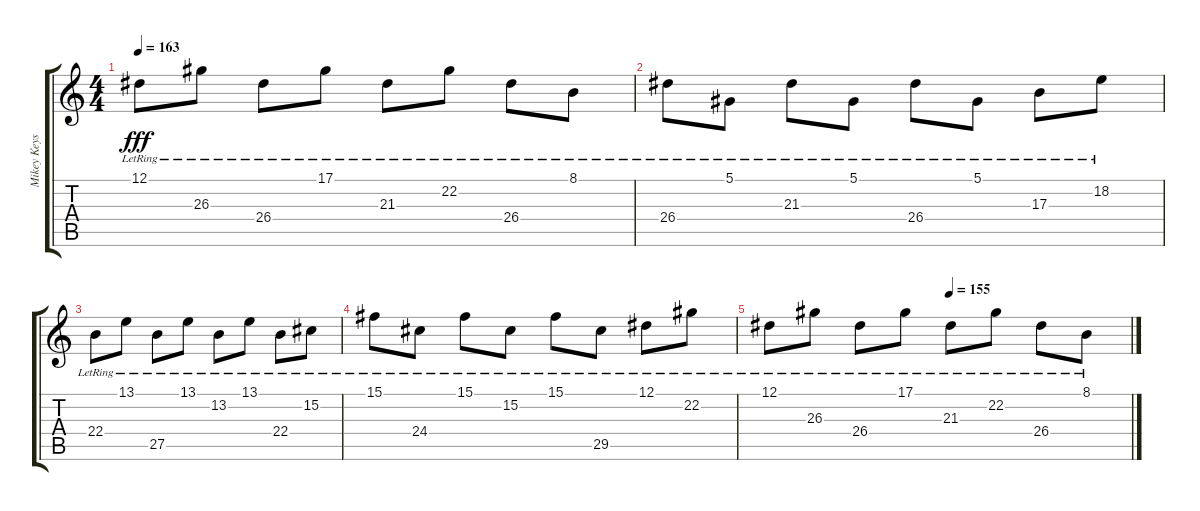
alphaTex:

\track ("Mikey Keys" "Mikey Keys") {instrument acousticgrandpiano}
\staff {score tabs}
\tuning (Eb4 Bb3 Gb3 Db3 Ab2 Db2) {hide}
\ts (4 4)
\tempo 163
\clef g2
\ks c
12.1{lr}.8{dy fff} 26.3{lr}.8 26.4{lr}.8 17.1{lr}.8 21.3{lr}.8 22.2{lr}.8 26.4{lr}.8 8.1{lr}.8 |
26.4{lr}.8 5.1{lr}.8 21.3{lr}.8 5.1{lr}.8 26.4{lr}.8 5.1{lr}.8 17.3{lr}.8 18.2{lr}.8 |
22.4{lr}.8 13.1{lr}.8 27.5{lr}.8 13.1{lr}.8 13.2{lr}.8 13.1{lr}.8 22.4{lr}.8 15.2{lr}.8 |
15.1{lr}.8 24.4{lr}.8 15.1{lr}.8 15.2{lr}.8 15.1{lr}.8 29.5{lr}.8 12.1{lr}.8 22.2{lr}.8 |
\tempo (155 0.5)
12.1{lr}.8 26.3{lr}.8 26.4{lr}.8 17.1{lr}.8 21.3{lr}.8 22.2{lr}.8 26.4{lr}.8 8.1{lr}.8
